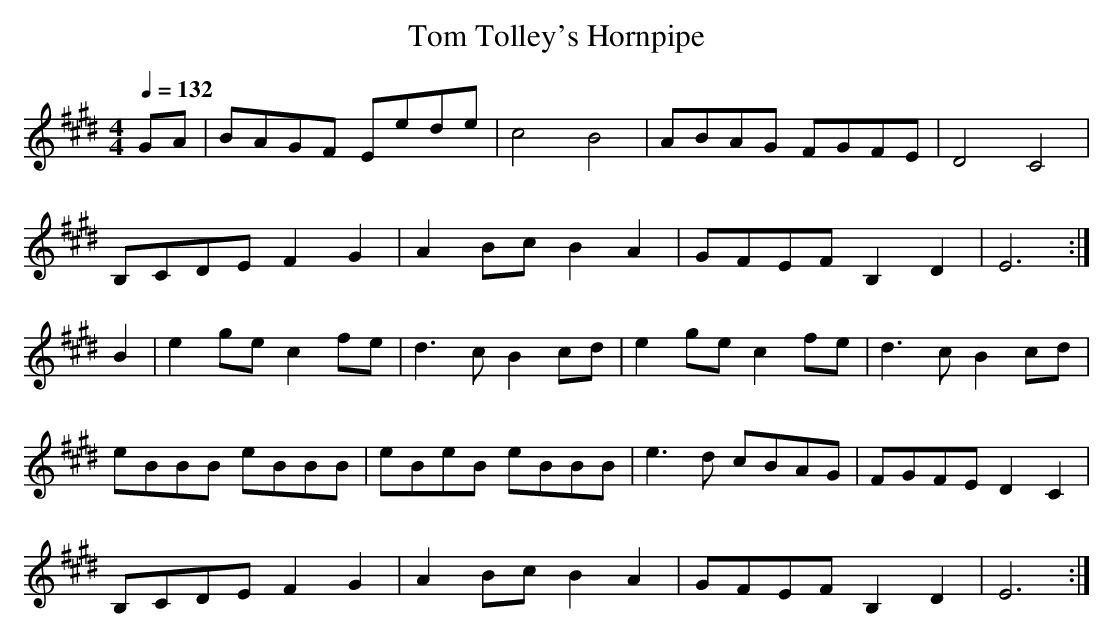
X:1
T:Tom Tolley's Hornpipe
M:4/4
L:1/4
Q:1/4=132
K:Emaj
G/2A/2 |\
B/2A/2G/2F/2 E/2e/2d/2e/2 | c2 B2 | A/2B/2A/2G/2 F/2G/2F/2E/2 | D2 C2 |
B,/2C/2D/2E/2 F G | A B/2c/2 B A | G/2F/2E/2F/2 B, D | E3 :|
B |\
e g/2e/2 c f/2e/2 | d>c B c/2d/2 |\
e g/2e/2 c f/2e/2 | d>c B c/2d/2 |
e/2B/2B/2B/2 e/2B/2B/2B/2 | e/2B/2e/2B/2 e/2B/2B/2B/2 |\
e>d c/2B/2A/2G/2 | F/2G/2F/2E/2 D C |
B,/2C/2D/2E/2 F G | A B/2c/2 B A |\
G/2F/2E/2F/2 B, D | E3 :|
